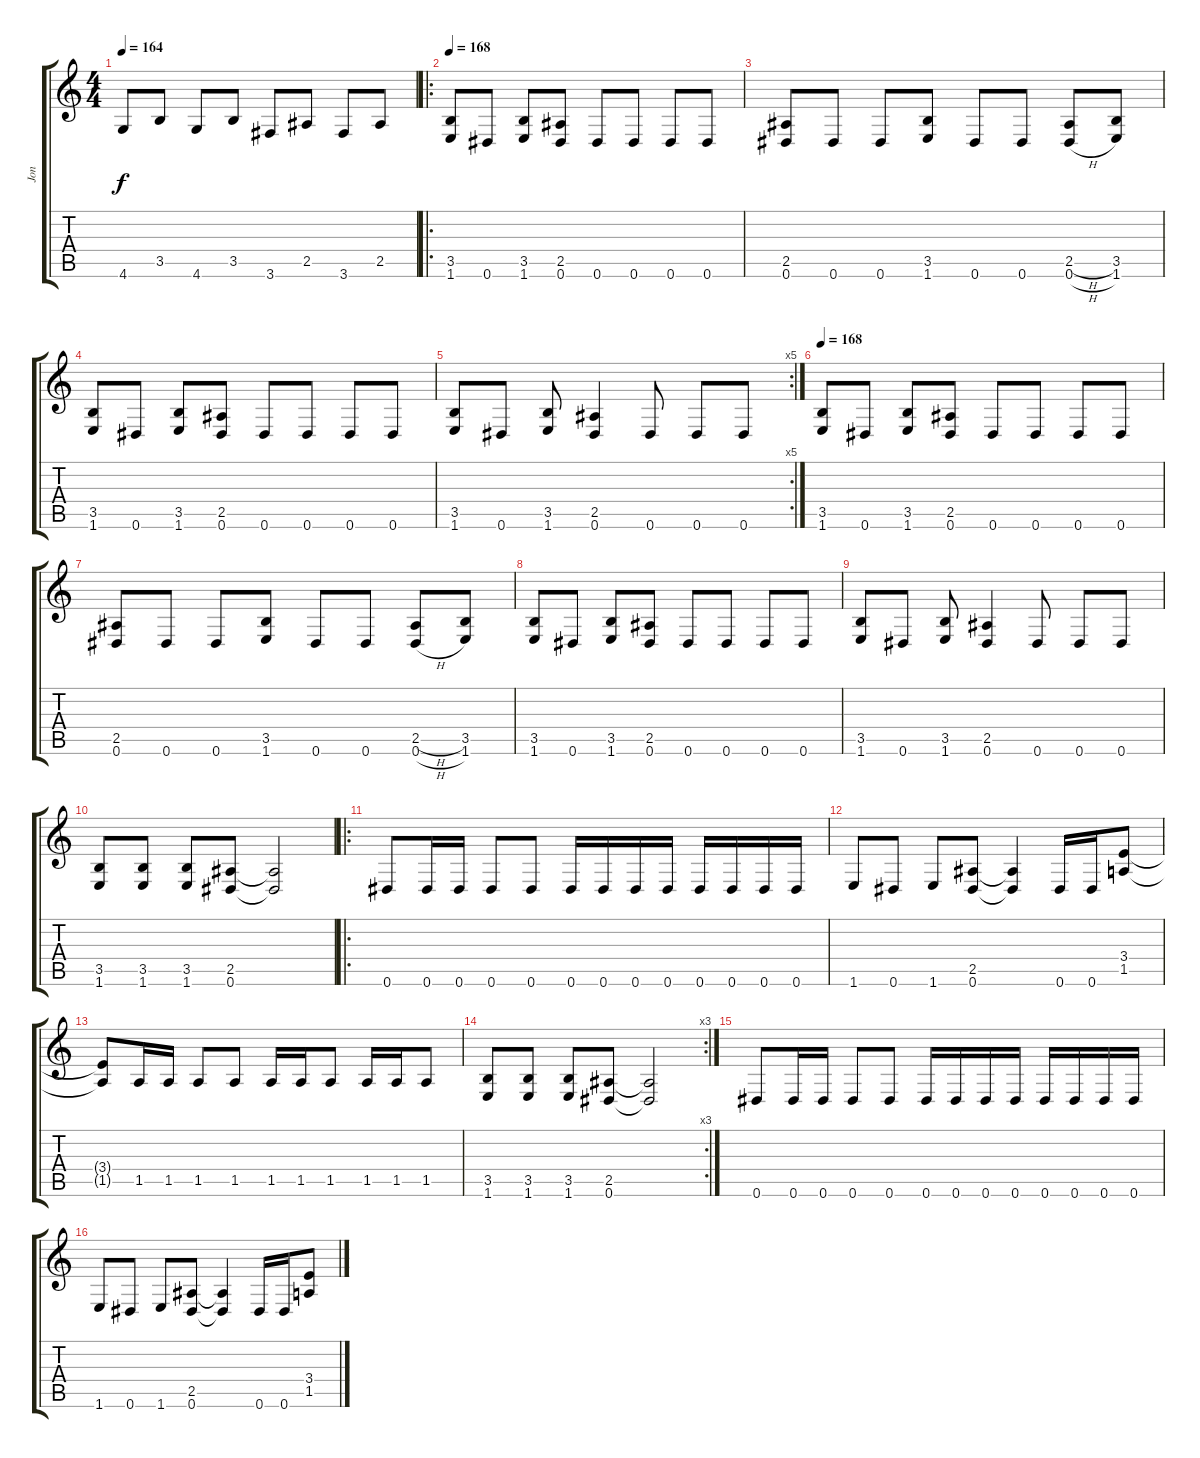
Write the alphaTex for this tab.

\track ("Jon" "Jon") {instrument distortionguitar}
\staff {score tabs}
\tuning (Eb4 Bb3 Gb3 Db3 Ab2 Eb2) {hide}
\ts (4 4)
\tempo 164
\clef g2
\ks c
4.6.8{dy f} 3.5.8 4.6.8 3.5.8 3.6.8 2.5.8 3.6.8 2.5.8 |
\ro
\tempo 168
(3.5 1.6).8 0.6.8 (3.5 1.6).8 (2.5 0.6).8 0.6.8 0.6.8 0.6.8 0.6.8 |
(2.5 0.6).8 0.6.8 0.6.8 (3.5 1.6).8 0.6.8 0.6.8 (2.5{h} 0.6{h}).8 (3.5 1.6).8 |
(3.5 1.6).8 0.6.8 (3.5 1.6).8 (2.5 0.6).8 0.6.8 0.6.8 0.6.8 0.6.8 |
\rc 5
(3.5 1.6).8 0.6.8 (3.5 1.6).8 (2.5 0.6).4 0.6.8 0.6.8 0.6.8 |
\tempo 168
(3.5 1.6).8 0.6.8 (3.5 1.6).8 (2.5 0.6).8 0.6.8 0.6.8 0.6.8 0.6.8 |
(2.5 0.6).8 0.6.8 0.6.8 (3.5 1.6).8 0.6.8 0.6.8 (2.5{h} 0.6{h}).8 (3.5 1.6).8 |
(3.5 1.6).8 0.6.8 (3.5 1.6).8 (2.5 0.6).8 0.6.8 0.6.8 0.6.8 0.6.8 |
(3.5 1.6).8 0.6.8 (3.5 1.6).8 (2.5 0.6).4 0.6.8 0.6.8 0.6.8 |
(3.5 1.6).8 (3.5 1.6).8 (3.5 1.6).8 (2.5 0.6).8 (2.5{t} 0.6{t}).2 |
\ro
0.6.8 0.6.16 0.6.16 0.6.8 0.6.8 0.6.16 0.6.16 0.6.16 0.6.16 0.6.16 0.6.16 0.6.16 0.6.16 |
1.6.8 0.6.8 1.6.8 (2.5 0.6).8 (2.5{t} 0.6{t}).4 0.6.16 0.6.16 (3.4 1.5).8 |
(3.4{t} 1.5{t}).8 1.5.16 1.5.16 1.5.8 1.5.8 1.5.16 1.5.16 1.5.8 1.5.16 1.5.16 1.5.8 |
\rc 3
(3.5 1.6).8 (3.5 1.6).8 (3.5 1.6).8 (2.5 0.6).8 (2.5{t} 0.6{t}).2 |
0.6.8 0.6.16 0.6.16 0.6.8 0.6.8 0.6.16 0.6.16 0.6.16 0.6.16 0.6.16 0.6.16 0.6.16 0.6.16 |
1.6.8 0.6.8 1.6.8 (2.5 0.6).8 (2.5{t} 0.6{t}).4 0.6.16 0.6.16 (3.4 1.5).8
